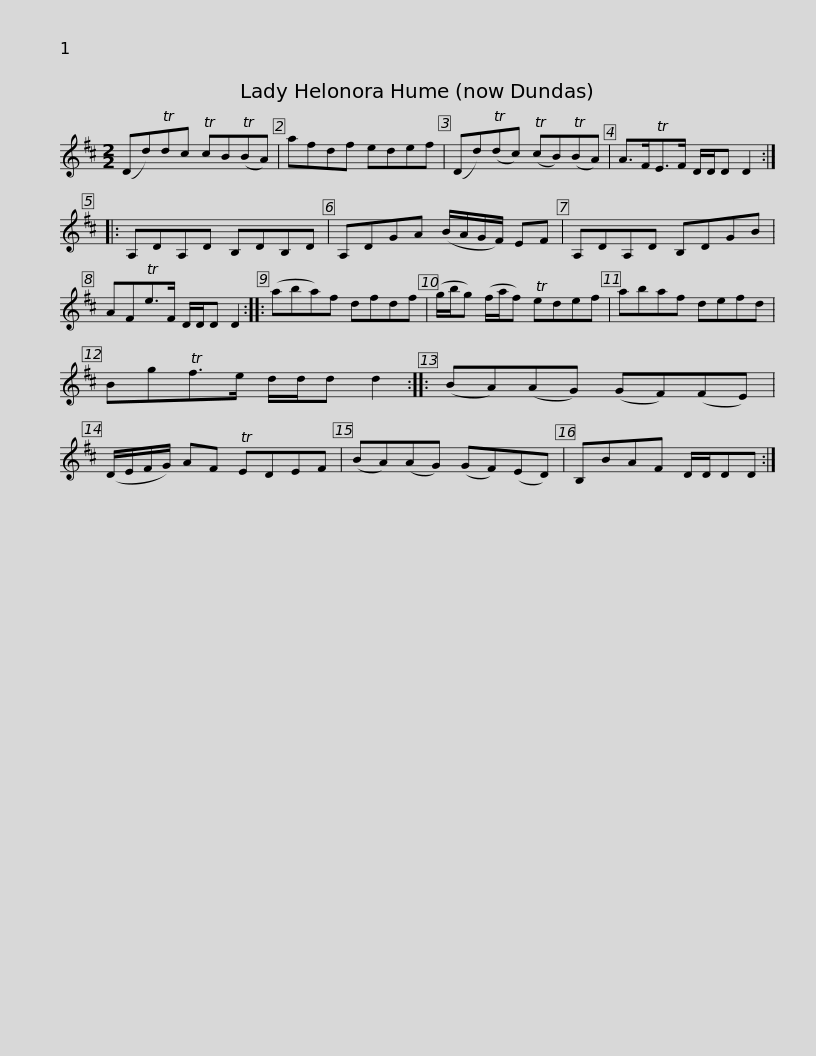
X:1
L:1/8
M:2/2
I:linebreak $
K:D
V:1 treble
V:1
 (Dd)Tdc TcB(TBA) | afdf edef | (Dd)(Tdc) (TcB)(TBA) | A>FTE>F D/D/D D2 :: A,DA,D B,DB,D |$ %5
 A,DGA (B/A/G/F/) EF | A,DA,D B,DGB | AFTe>F D/D/D D2 :: (aba)f dfdf |$ (g/b/g) (f/a/f) Tedef | %10
 abaf defd | BgTf>e d/d/d d2 :: (BA)(AG) (GF)(FE) |$ (D/E/F/G/) AF TEDEF | (BA)(AG) (GF)(ED) | %15
 B,BAF D/D/DD :| %16
